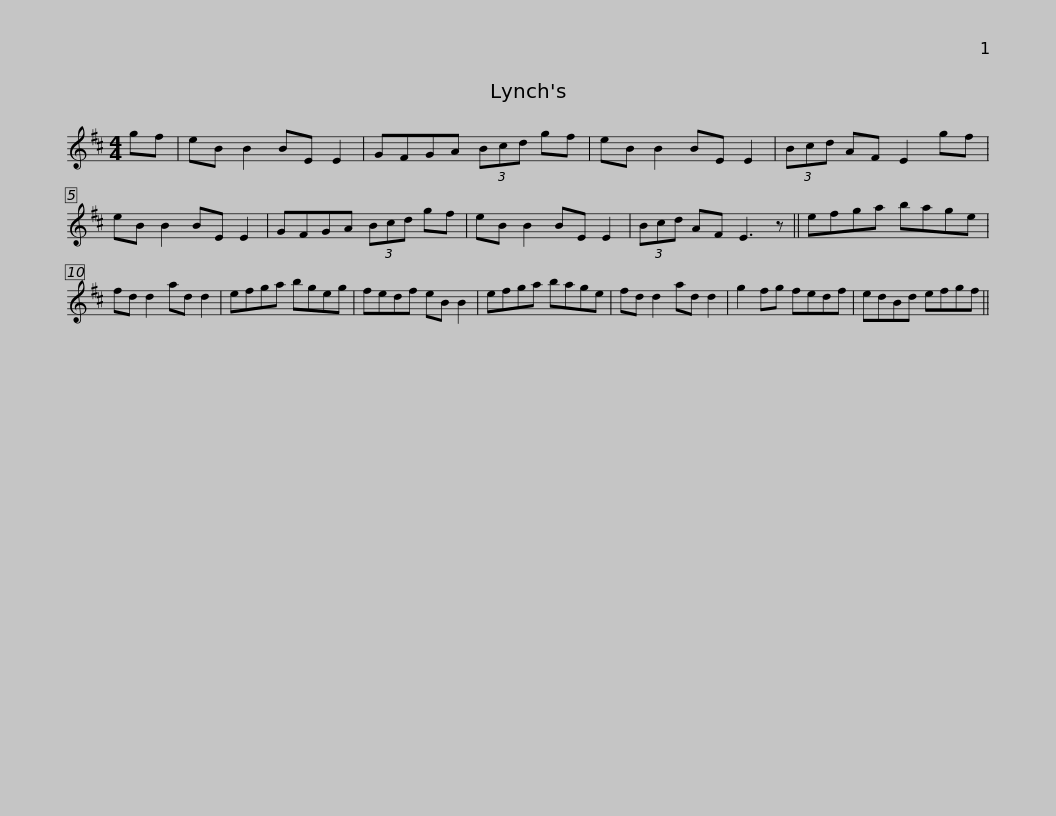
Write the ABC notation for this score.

X:1
L:1/8
M:4/4
I:linebreak $
K:D
V:1 treble
V:1
 gf | eB B2 BE E2 | GFGA (3Bcd gf | eB B2 BE E2 | (3Bcd AF E2 gf | %5
 eB B2 BE E2 |$ GFGA (3Bcd gf | eB B2 BE E2 | (3Bcd AF E3 z || efga bage | %10
 fd d2 ad d2 |$ efga bgeg | fedf eB B2 | efga bage | fd d2 ad d2 | %15
 g2 fg fedf |$ edBd efgf || %17
